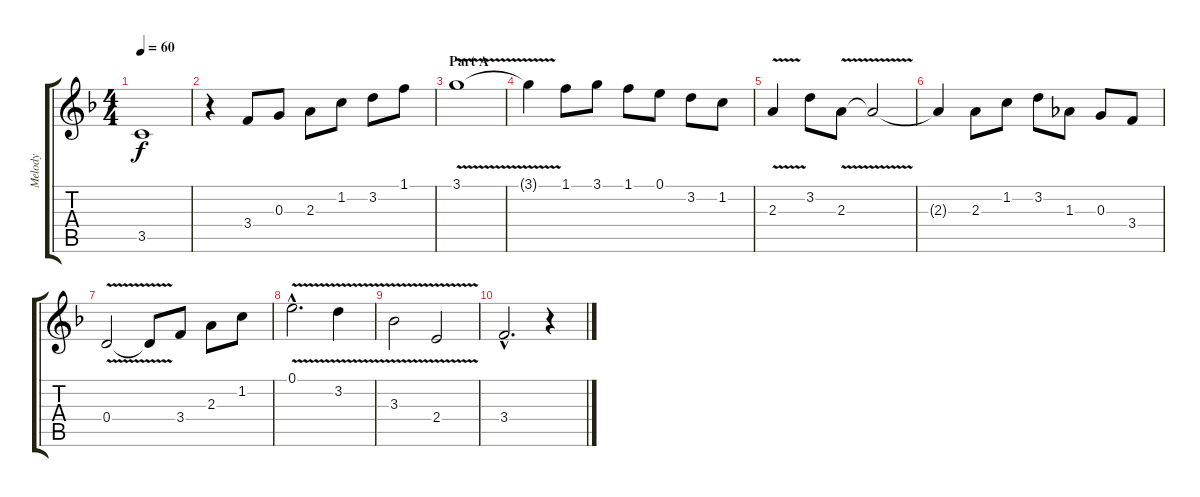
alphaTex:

\track ("Melody" "Melody") {instrument electricguitarjazz}
\staff {score tabs}
\tuning (E4 B3 G3 D3 A2 E2) {hide}
\ts (4 4)
\tempo 60
\clef g2
\ks dminor
3.5.1{dy f} |
r.4 3.4.8 0.3.8 2.3.8 1.2.8 3.2.8 1.1.8 |
\section ("" "Part A")
3.1{v}.1 |
3.1{t}.4 1.1.8 3.1.8 1.1.8 0.1.8 3.2.8 1.2.8 |
2.3{v}.4 3.2.8 2.3{v}.8 2.3{t}.2 |
2.3{t}.4 2.3.8 1.2.8 3.2.8 1.3.8 0.3.8 3.4.8 |
0.4{v}.2 0.4{t}.8 3.4.8 2.3.8 1.2.8 |
0.1{v hac}.2{d} 3.2{v}.4 |
3.3{v}.2 2.4{v}.2 |
3.4{hac}.2{d} r.4
